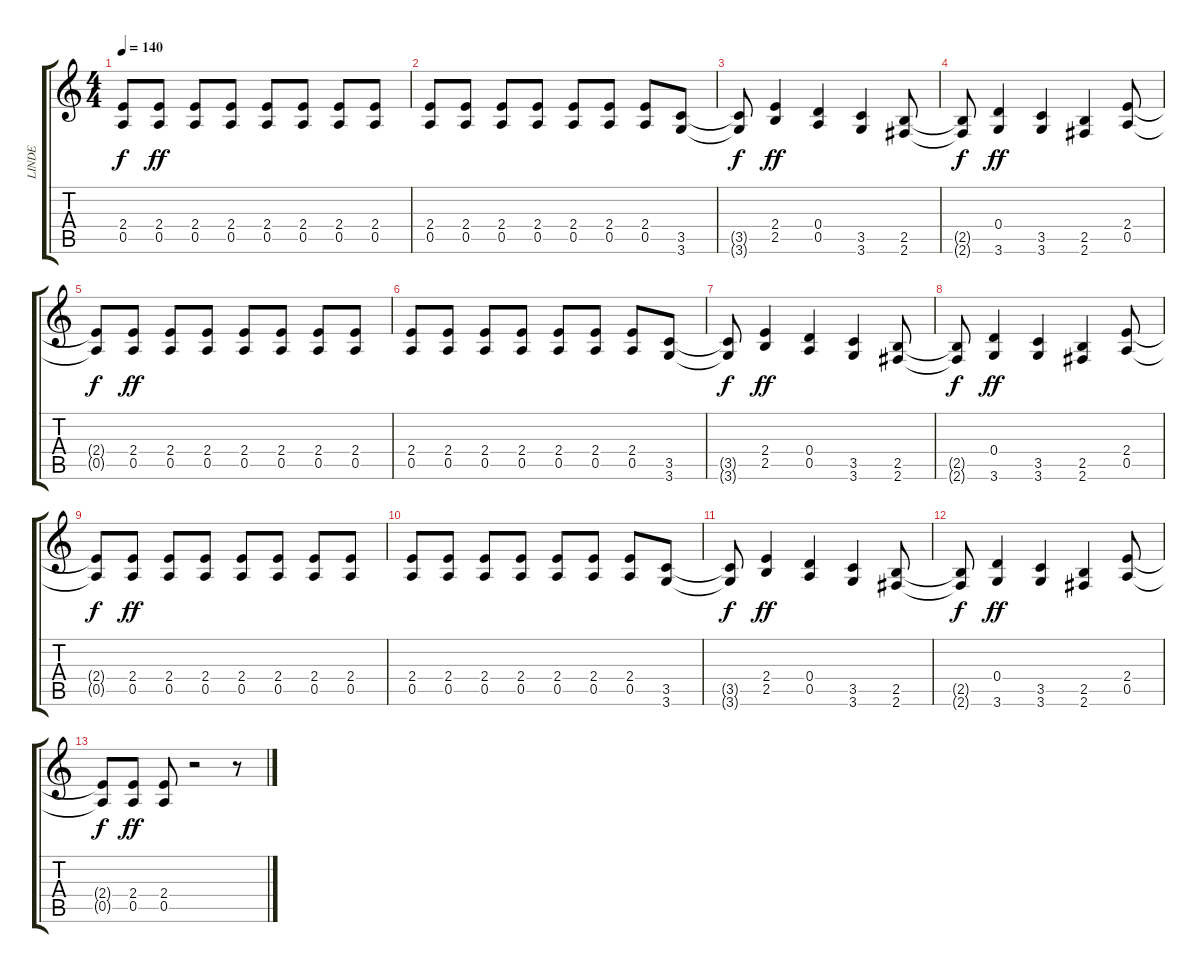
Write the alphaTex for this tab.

\track ("LINDE" "LINDE") {instrument distortionguitar}
\staff {score tabs}
\tuning (E4 B3 G3 D3 A2 E2) {hide}
\ts (4 4)
\tempo 140
\clef g2
\ks c
(2.4{t} 0.5{t}).8{dy f} (2.4 0.5).8{dy ff} (2.4 0.5).8 (2.4 0.5).8 (2.4 0.5).8 (2.4 0.5).8 (2.4 0.5).8 (2.4 0.5).8 |
(2.4 0.5).8 (2.4 0.5).8 (2.4 0.5).8 (2.4 0.5).8 (2.4 0.5).8 (2.4 0.5).8 (2.4 0.5).8 (3.5 3.6).8 |
(3.5{t} 3.6{t}).8{dy f} (2.4 2.5).4{dy ff} (0.4 0.5).4 (3.5 3.6).4 (2.5 2.6).8 |
(2.5{t} 2.6{t}).8{dy f} (0.4 3.6).4{dy ff} (3.5 3.6).4 (2.5 2.6).4 (2.4 0.5).8 |
(2.4{t} 0.5{t}).8{dy f} (2.4 0.5).8{dy ff} (2.4 0.5).8 (2.4 0.5).8 (2.4 0.5).8 (2.4 0.5).8 (2.4 0.5).8 (2.4 0.5).8 |
(2.4 0.5).8 (2.4 0.5).8 (2.4 0.5).8 (2.4 0.5).8 (2.4 0.5).8 (2.4 0.5).8 (2.4 0.5).8 (3.5 3.6).8 |
(3.5{t} 3.6{t}).8{dy f} (2.4 2.5).4{dy ff} (0.4 0.5).4 (3.5 3.6).4 (2.5 2.6).8 |
(2.5{t} 2.6{t}).8{dy f} (0.4 3.6).4{dy ff} (3.5 3.6).4 (2.5 2.6).4 (2.4 0.5).8 |
(2.4{t} 0.5{t}).8{dy f} (2.4 0.5).8{dy ff} (2.4 0.5).8 (2.4 0.5).8 (2.4 0.5).8 (2.4 0.5).8 (2.4 0.5).8 (2.4 0.5).8 |
(2.4 0.5).8 (2.4 0.5).8 (2.4 0.5).8 (2.4 0.5).8 (2.4 0.5).8 (2.4 0.5).8 (2.4 0.5).8 (3.5 3.6).8 |
(3.5{t} 3.6{t}).8{dy f} (2.4 2.5).4{dy ff} (0.4 0.5).4 (3.5 3.6).4 (2.5 2.6).8 |
(2.5{t} 2.6{t}).8{dy f} (0.4 3.6).4{dy ff} (3.5 3.6).4 (2.5 2.6).4 (2.4 0.5).8 |
(2.4{t} 0.5{t}).8{dy f} (2.4 0.5).8{dy ff} (2.4 0.5).8 r.2 r.8
